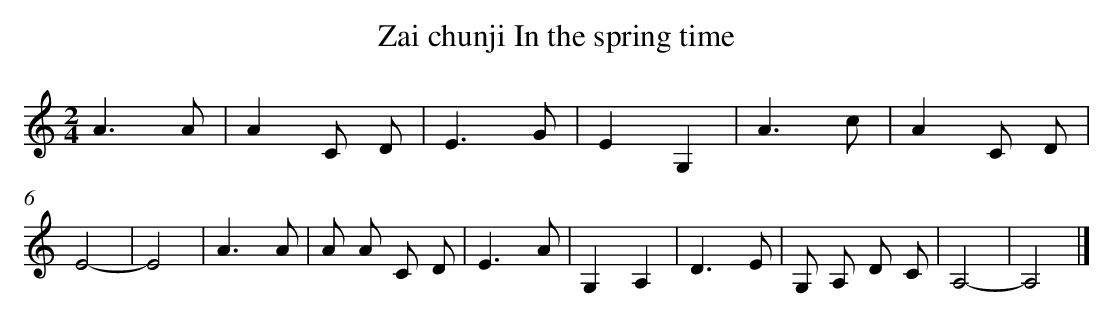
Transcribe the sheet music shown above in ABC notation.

X:1
T: Zai chunji In the spring time
L: 1/8
M: 2/4
K: C
A3A [I:setbarnb 1]|
A2C D |
E3G |
E2G,2 |
A3c |
A2C D |
E4- |
E4 |
A3A |
A A C D |
E3A |
G,2A,2 |
D3E |
G, A, D C |
A,4- |
A,4 |]
